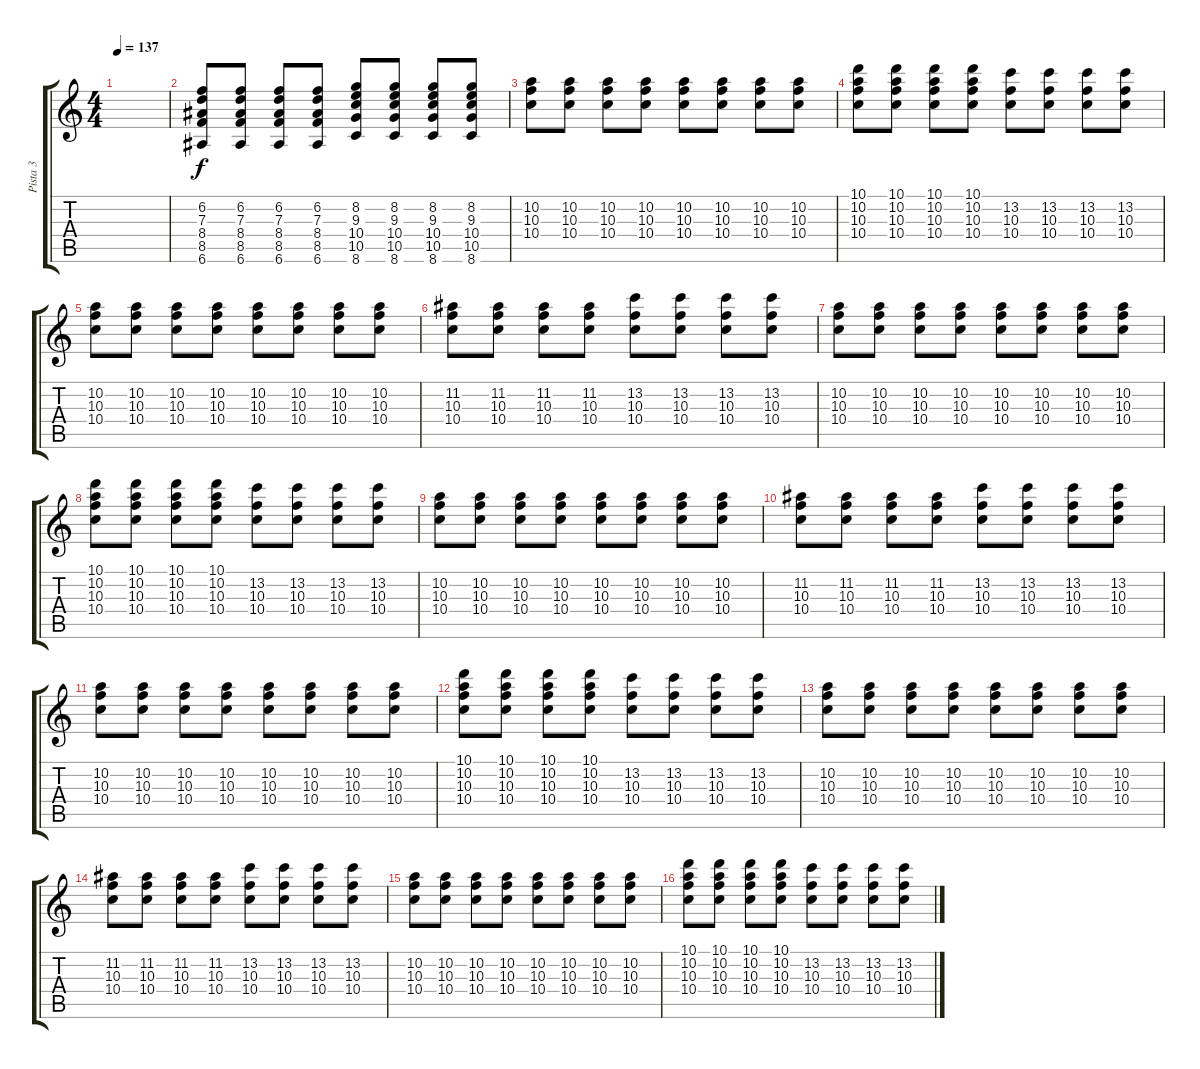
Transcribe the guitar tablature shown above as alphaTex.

\track ("Pista 3" "Pista 3") {instrument overdrivenguitar}
\staff {score tabs}
\tuning (E4 B3 G3 D3 A2 E2) {hide}
\ts (4 4)
\tempo 137
\clef g2
\ks c
|
(6.2 7.3 8.4 8.5 6.6).8 (6.2 7.3 8.4 8.5 6.6).8 (6.2 7.3 8.4 8.5 6.6).8 (6.2 7.3 8.4 8.5 6.6).8 (8.2 9.3 10.4 10.5 8.6).8 (8.2 9.3 10.4 10.5 8.6).8 (8.2 9.3 10.4 10.5 8.6).8 (8.2 9.3 10.4 10.5 8.6).8 |
(10.2 10.3 10.4).8 (10.2 10.3 10.4).8 (10.2 10.3 10.4).8 (10.2 10.3 10.4).8 (10.2 10.3 10.4).8 (10.2 10.3 10.4).8 (10.2 10.3 10.4).8 (10.2 10.3 10.4).8 |
(10.1 10.2 10.3 10.4).8 (10.1 10.2 10.3 10.4).8 (10.1 10.2 10.3 10.4).8 (10.1 10.2 10.3 10.4).8 (13.2 10.3 10.4).8 (13.2 10.3 10.4).8 (13.2 10.3 10.4).8 (13.2 10.3 10.4).8 |
(10.2 10.3 10.4).8 (10.2 10.3 10.4).8 (10.2 10.3 10.4).8 (10.2 10.3 10.4).8 (10.2 10.3 10.4).8 (10.2 10.3 10.4).8 (10.2 10.3 10.4).8 (10.2 10.3 10.4).8 |
(11.2 10.3 10.4).8 (11.2 10.3 10.4).8 (11.2 10.3 10.4).8 (11.2 10.3 10.4).8 (13.2 10.3 10.4).8 (13.2 10.3 10.4).8 (13.2 10.3 10.4).8 (13.2 10.3 10.4).8 |
(10.2 10.3 10.4).8 (10.2 10.3 10.4).8 (10.2 10.3 10.4).8 (10.2 10.3 10.4).8 (10.2 10.3 10.4).8 (10.2 10.3 10.4).8 (10.2 10.3 10.4).8 (10.2 10.3 10.4).8 |
(10.1 10.2 10.3 10.4).8 (10.1 10.2 10.3 10.4).8 (10.1 10.2 10.3 10.4).8 (10.1 10.2 10.3 10.4).8 (13.2 10.3 10.4).8 (13.2 10.3 10.4).8 (13.2 10.3 10.4).8 (13.2 10.3 10.4).8 |
(10.2 10.3 10.4).8 (10.2 10.3 10.4).8 (10.2 10.3 10.4).8 (10.2 10.3 10.4).8 (10.2 10.3 10.4).8 (10.2 10.3 10.4).8 (10.2 10.3 10.4).8 (10.2 10.3 10.4).8 |
(11.2 10.3 10.4).8 (11.2 10.3 10.4).8 (11.2 10.3 10.4).8 (11.2 10.3 10.4).8 (13.2 10.3 10.4).8 (13.2 10.3 10.4).8 (13.2 10.3 10.4).8 (13.2 10.3 10.4).8 |
(10.2 10.3 10.4).8 (10.2 10.3 10.4).8 (10.2 10.3 10.4).8 (10.2 10.3 10.4).8 (10.2 10.3 10.4).8 (10.2 10.3 10.4).8 (10.2 10.3 10.4).8 (10.2 10.3 10.4).8 |
(10.1 10.2 10.3 10.4).8 (10.1 10.2 10.3 10.4).8 (10.1 10.2 10.3 10.4).8 (10.1 10.2 10.3 10.4).8 (13.2 10.3 10.4).8 (13.2 10.3 10.4).8 (13.2 10.3 10.4).8 (13.2 10.3 10.4).8 |
(10.2 10.3 10.4).8 (10.2 10.3 10.4).8 (10.2 10.3 10.4).8 (10.2 10.3 10.4).8 (10.2 10.3 10.4).8 (10.2 10.3 10.4).8 (10.2 10.3 10.4).8 (10.2 10.3 10.4).8 |
(11.2 10.3 10.4).8 (11.2 10.3 10.4).8 (11.2 10.3 10.4).8 (11.2 10.3 10.4).8 (13.2 10.3 10.4).8 (13.2 10.3 10.4).8 (13.2 10.3 10.4).8 (13.2 10.3 10.4).8 |
(10.2 10.3 10.4).8 (10.2 10.3 10.4).8 (10.2 10.3 10.4).8 (10.2 10.3 10.4).8 (10.2 10.3 10.4).8 (10.2 10.3 10.4).8 (10.2 10.3 10.4).8 (10.2 10.3 10.4).8 |
(10.1 10.2 10.3 10.4).8 (10.1 10.2 10.3 10.4).8 (10.1 10.2 10.3 10.4).8 (10.1 10.2 10.3 10.4).8 (13.2 10.3 10.4).8 (13.2 10.3 10.4).8 (13.2 10.3 10.4).8 (13.2 10.3 10.4).8
